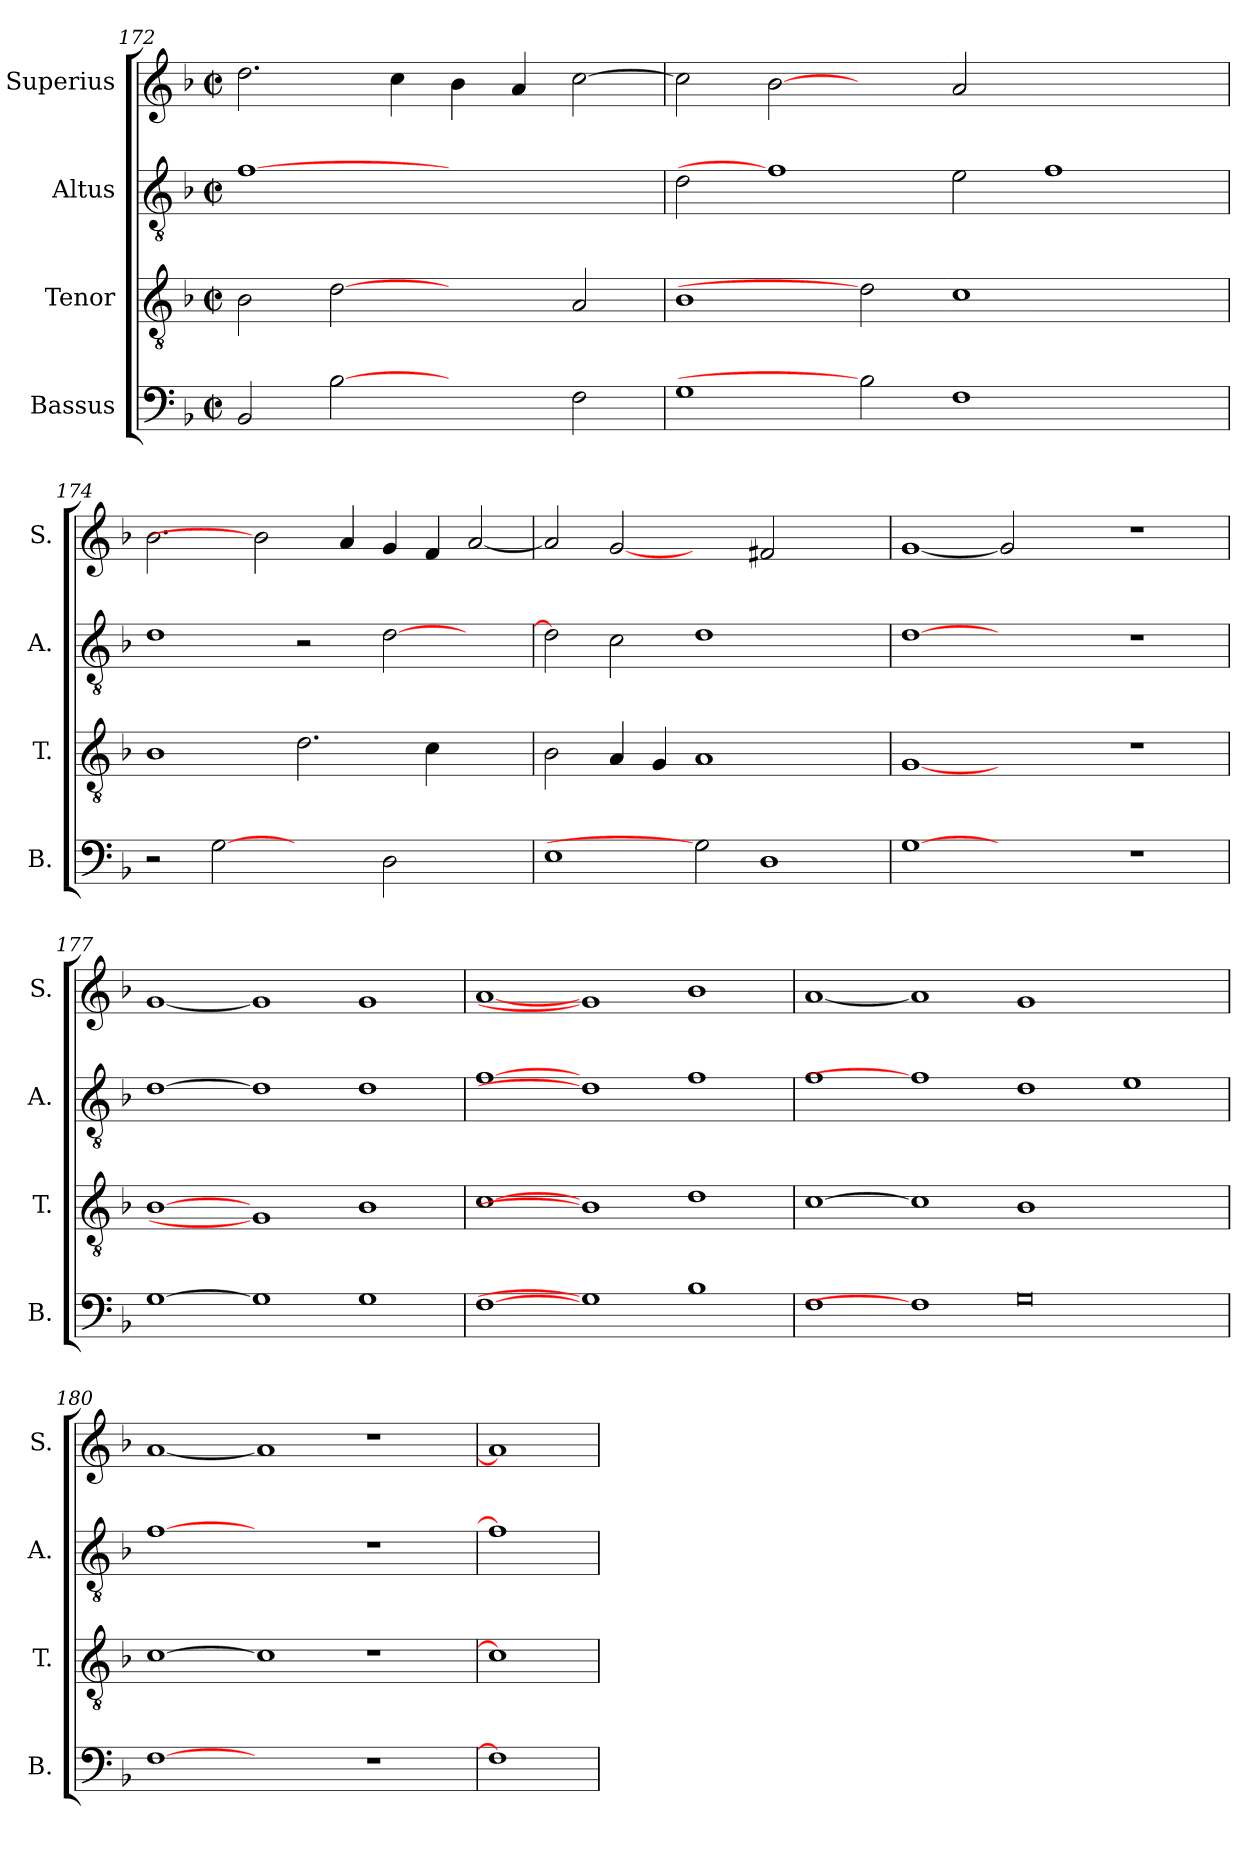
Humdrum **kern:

**kern	**kern	**kern	**kern
*part4	*part3	*part2	*part1
*staff4	*staff3	*staff2	*staff1
*I"Bassus	*I"Tenor	*I"Altus	*I"Superius
*I'B.	*I'T.	*I'A.	*I'S.
!!LO:PB:g=z
*clefF4	*clefGv2	*clefGv2	*clefG2
*	*ITrd7c12	*ITrd7c12	*
*k[b-]	*k[b-]	*k[b-]	*k[b-]
*F:	*F:	*F:	*F:
*M2/2	*M2/2	*M2/2	*M2/2
*met(c|)	*met(c|)	*met(c|)	*met(c|)
=172	=172	=172	=172
2BB-i/	2BB-i\	[1Fi	2.ddi\
[2B-i	[2Di	.	.
.	.	.	4cci\
2ryy	2ryy	1ryy	4b-i\
.	.	.	4ai/
2Fi\	2AAi/	.	[>2cci\
=173	=173	=173	=173
1Gi	1BB-i	2Di\	2cci\]
.	.	1Fi]	[2b-i
2B-i]	2Di]	.	2ryy
1Fi	1Ci	2Ei\	2ai/
.	.	1Fi	1ryy
2ryy	2ryy	.	.
=174	=174	=174	=174
2r	1BB-i	1Di	2.b-i\
[2Gi	.	.	.
.	.	.	2b-i]
2ryy	2.Di\	2r	.
.	.	.	4ai/
2Di\	.	[>2Di\	4gi/
.	4Ci\	.	4fi/
2ryy	2ryy	2ryy	[<2ai/
=175	=175	=175	=175
1Ei	2BB-i\	2Di\]	2ai/]
.	4AAi/	2Ci\	[2gi
.	4GGi/	.	.
2Gi]	1AAi	1Di	2ryy
1Di	.	.	2f#Xi/
.	2ryy	2ryy	2ryy
=176	=176	=176	=176
[1Gi	[1GGi	[1Di	[1gi
1ryy	1ryy	1ryy	2gi]
.	.	.	2ryy
1r	1r	1r	1r
!!LO:LB:g=z
=177	=177	=177	=177
[1Gi	[1BB-i	[1Di	[1gi
1Gi]	1GGi]	1Di]	1gi]
1Gi	1BB-i	1Di	1gi
=178	=178	=178	=178
[1Fi	[1Ci	[1Fi	[1ai
1Gi]	1BB-i]	1Di]	1gi]
1B-i	1Di	1Fi	1b-i
=179	=179	=179	=179
1Fi	[1Ci	1Fi	[1ai
1Fi]	1Ci]	1Fi]	1ai]
0Gi	1BB-i	1Di	1gi
.	1ryy	1Ei	1ryy
=180	=180	=180	=180
[1Fi	[1Ci	[1Fi	[1ai
1ryy	1Ci]	1ryy	1ai]
1r	1r	1r	1r
=181	=181	=181	=181
1Fi]	1Ci]	1Fi]	1ai]
=	=	=	=
*-	*-	*-	*-
